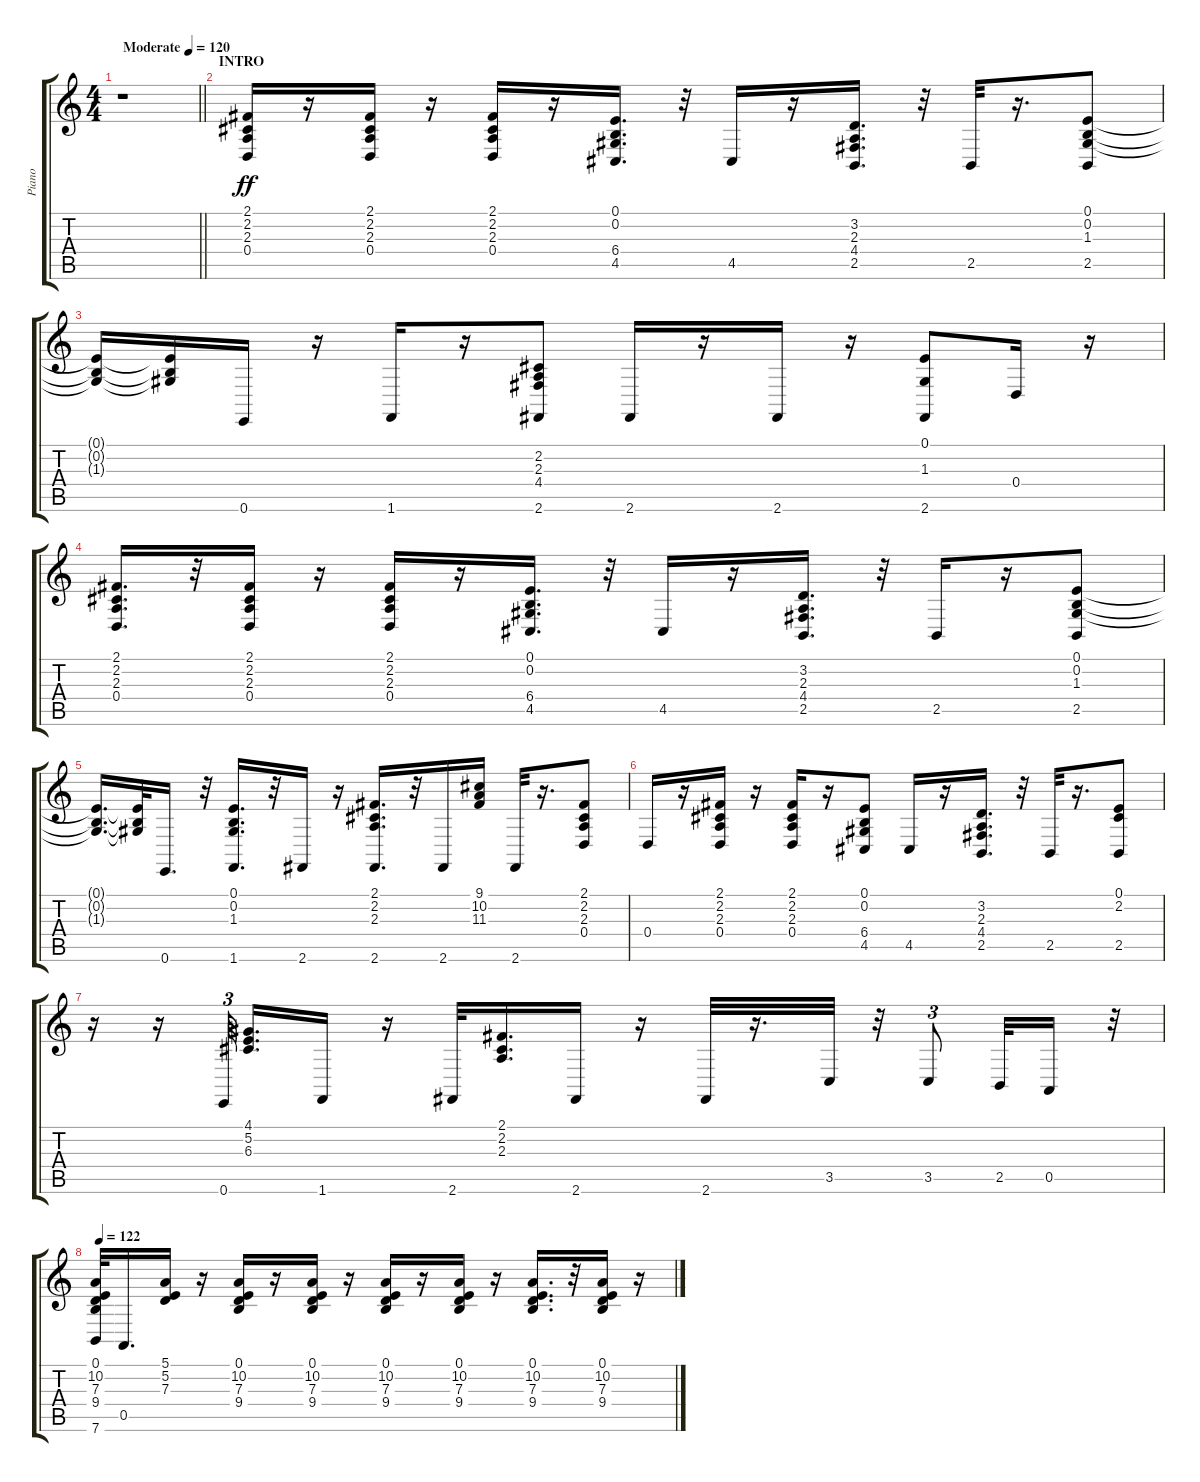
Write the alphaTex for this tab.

\track ("Piano" "Piano") {instrument brightacousticpiano}
\staff {score tabs}
\tuning (E4 B3 G3 D3 A2 E2) {hide}
\ts (4 4)
\tempo (120 "Moderate")
\clef g2
\barLineRight lightlight
\ks c
r.1{dy ff instrument brightacousticpiano} |
\section ("" "INTRO")
(2.1 2.2 2.3 0.4).16 r.16 (2.1 2.2 2.3 0.4).16 r.16 (2.1 2.2 2.3 0.4).16 r.16 (0.1 0.2 6.4 4.5).16{d} r.32 4.5.16 r.16 (3.2 2.3 4.4 2.5).16{d} r.32 2.5.32 r.16{d} (0.1 0.2 1.3 2.5).8 |
(0.1{t} 0.2{t} 1.3{t}).16 (0.1{t} 0.2{t} 1.3{t}).16 0.6.16 r.16 1.6.16 r.16 (2.2 2.3 4.4 2.6).8 2.6.16 r.16 2.6.16 r.16 (0.1 1.3 2.6).8 0.4.16 r.16 |
(2.1 2.2 2.3 0.4).16{d} r.32 (2.1 2.2 2.3 0.4).16 r.16 (2.1 2.2 2.3 0.4).16 r.16 (0.1 0.2 6.4 4.5).16{d} r.32 4.5.16 r.16 (3.2 2.3 4.4 2.5).16{d} r.32 2.5.16 r.16 (0.1 0.2 1.3 2.5).8 |
(0.1{t} 0.2{t} 1.3{t}).16{d} (0.1{t} 0.2{t} 1.3{t}).32 0.6.16{d} r.32 (0.1 0.2 1.3 1.6).16{d} r.32 2.6.16 r.16 (2.1 2.2 2.3 2.6).16{d} r.32 2.6.16 (9.1 10.2 11.3).16 2.6.32 r.16{d} (2.1 2.2 2.3 0.4).8 |
0.4.16 r.16 (2.1 2.2 2.3 0.4).16 r.16 (2.1 2.2 2.3 0.4).16 r.16 (0.1 0.2 6.4 4.5).8 4.5.16 r.16 (3.2 2.3 4.4 2.5).16{d} r.32 2.5.32 r.16{d} (0.1 2.2 2.5).8 |
r.16 r.16 0.6.64{tu (3 2) beam splitsecondary} (4.1 5.2 6.3).16{d} 1.6.16 r.16 2.6.32 (2.1 2.2 2.3).16{d} 2.6.16 r.16 2.6.32 r.16{d} 3.5.32 r.32 3.5.8{tu (3 2)} 2.5.32 0.5.16 r.32 |
\tempo 122
(0.1 10.2 7.3 9.4 7.6).32 0.5.16{d} (5.1 5.2 7.3).16 r.16 (0.1 10.2 7.3 9.4).16 r.16 (0.1 10.2 7.3 9.4).16 r.16 (0.1 10.2 7.3 9.4).16 r.16 (0.1 10.2 7.3 9.4).16 r.16 (0.1 10.2 7.3 9.4).16{d} r.32 (0.1 10.2 7.3 9.4).16 r.16
